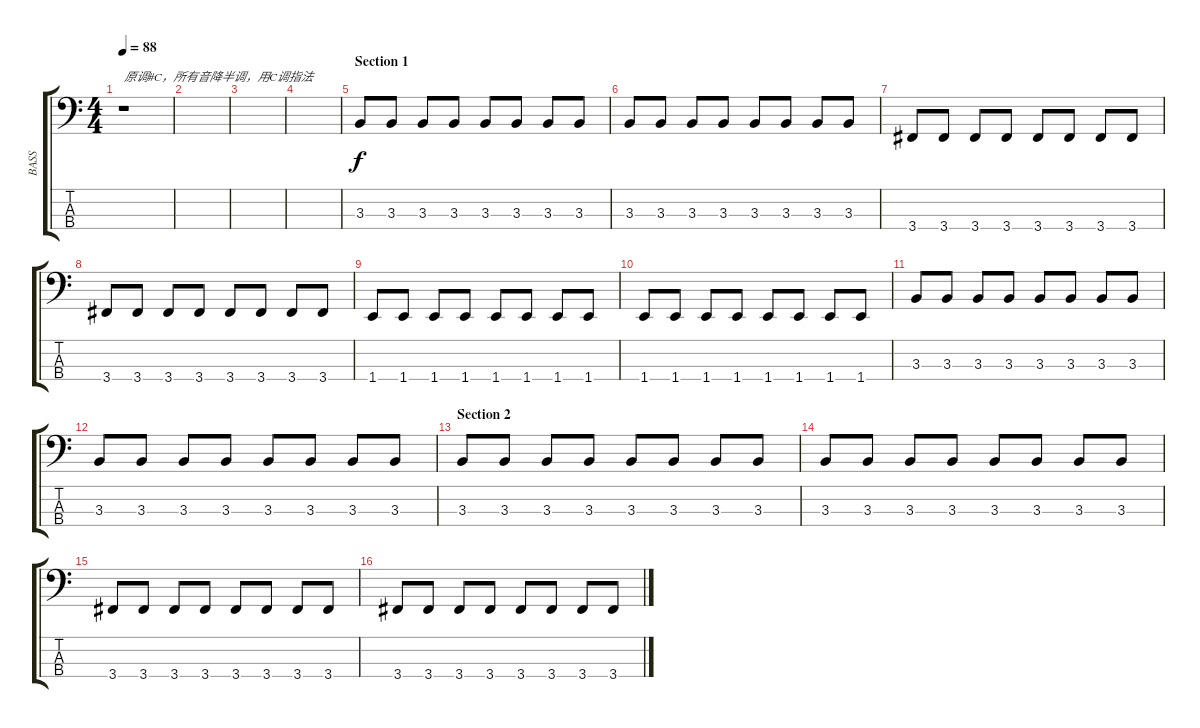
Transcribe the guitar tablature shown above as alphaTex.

\track ("BASS" "BASS") {instrument electricbassfinger}
\staff {score tabs}
\tuning (Gb2 Db2 Ab1 Eb1) {hide}
\ts (4 4)
\tempo 88
\clef f4
\ks c
r.1{txt "原调#C，所有音降半调，用C调指法" dy f instrument electricbassfinger} |
|
|
|
\section ("" "Section 1")
3.3.8 3.3.8 3.3.8 3.3.8 3.3.8 3.3.8 3.3.8 3.3.8 |
3.3.8 3.3.8 3.3.8 3.3.8 3.3.8 3.3.8 3.3.8 3.3.8 |
3.4.8 3.4.8 3.4.8 3.4.8 3.4.8 3.4.8 3.4.8 3.4.8 |
3.4.8 3.4.8 3.4.8 3.4.8 3.4.8 3.4.8 3.4.8 3.4.8 |
1.4.8 1.4.8 1.4.8 1.4.8 1.4.8 1.4.8 1.4.8 1.4.8 |
1.4.8 1.4.8 1.4.8 1.4.8 1.4.8 1.4.8 1.4.8 1.4.8 |
3.3.8 3.3.8 3.3.8 3.3.8 3.3.8 3.3.8 3.3.8 3.3.8 |
3.3.8 3.3.8 3.3.8 3.3.8 3.3.8 3.3.8 3.3.8 3.3.8 |
\section ("" "Section 2")
3.3.8 3.3.8 3.3.8 3.3.8 3.3.8 3.3.8 3.3.8 3.3.8 |
3.3.8 3.3.8 3.3.8 3.3.8 3.3.8 3.3.8 3.3.8 3.3.8 |
3.4.8 3.4.8 3.4.8 3.4.8 3.4.8 3.4.8 3.4.8 3.4.8 |
3.4.8 3.4.8 3.4.8 3.4.8 3.4.8 3.4.8 3.4.8 3.4.8
